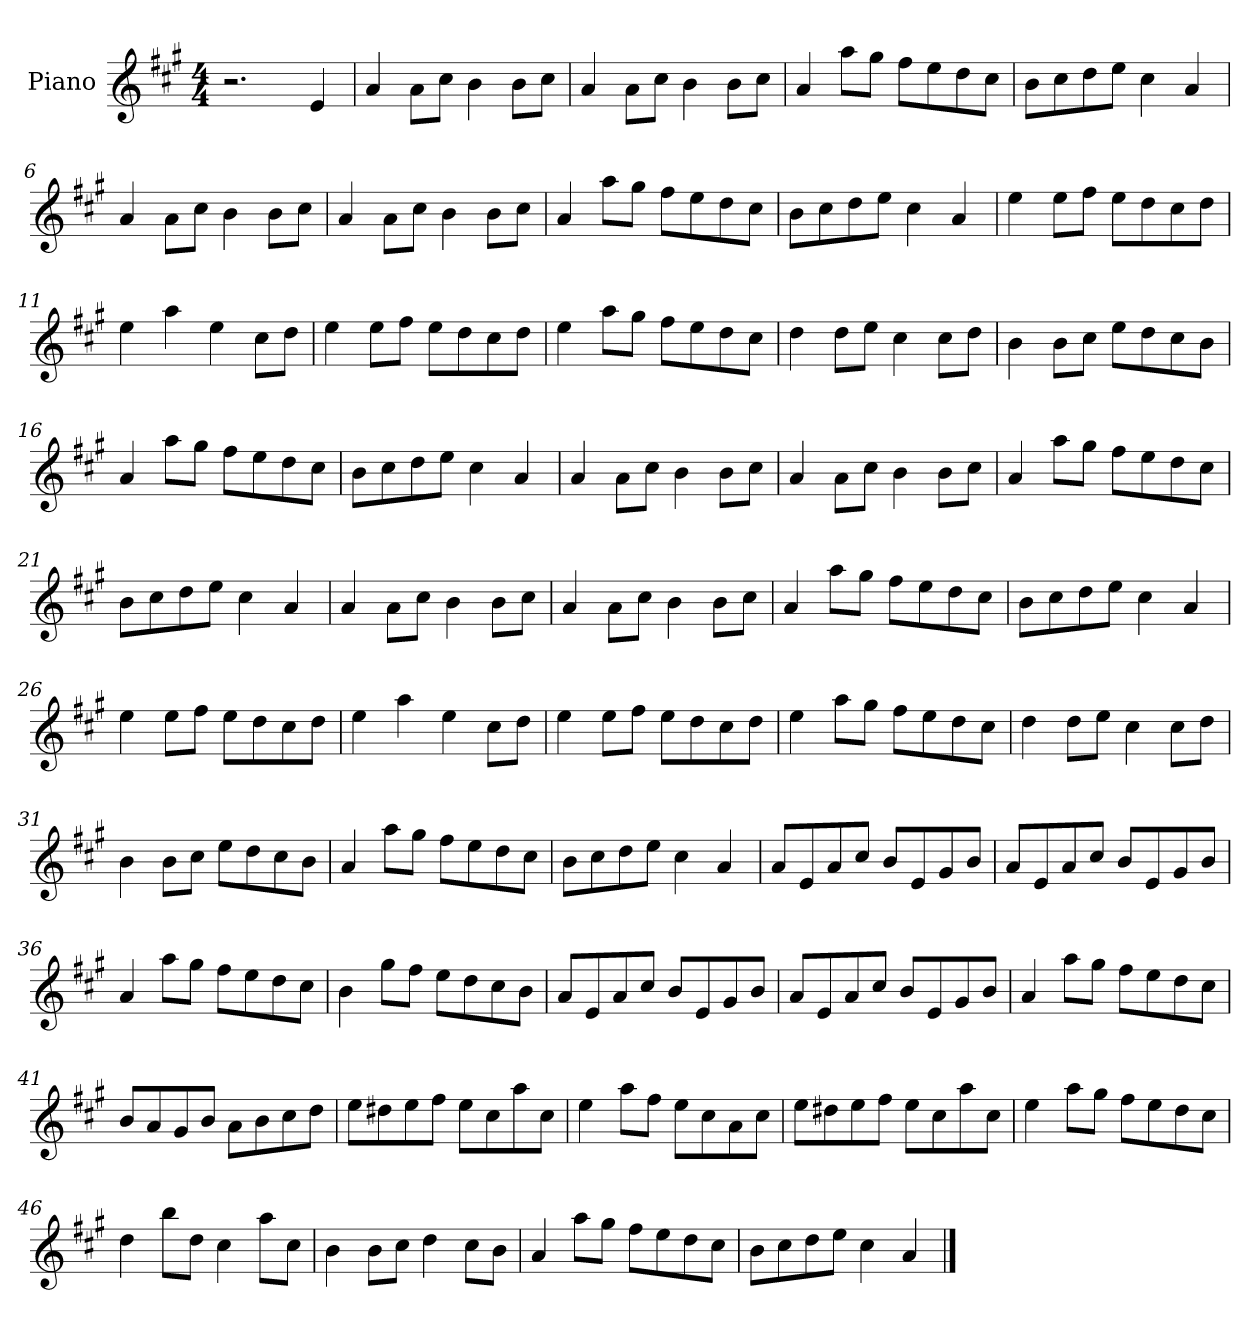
**kern
*part1
*staff1
*I"Piano
*I'Pno
*clefG2
*k[f#c#g#]
*M4/4
=1
2.r
4e/
=2
4a/
8a\L
8cc#\J
4b\
8b\L
8cc#\J
=3
4a/
8a\L
8cc#\J
4b\
8b\L
8cc#\J
=4
4a/
8aa\L
8gg#\J
8ff#\L
8ee\
8dd\
8cc#\J
=5
8b\L
8cc#\
8dd\
8ee\J
4cc#\
4a/
=6
4a/
8a\L
8cc#\J
4b\
8b\L
8cc#\J
=7
4a/
8a\L
8cc#\J
4b\
8b\L
8cc#\J
=8
4a/
8aa\L
8gg#\J
8ff#\L
8ee\
8dd\
8cc#\J
=9
8b\L
8cc#\
8dd\
8ee\J
4cc#\
4a/
=10
4ee\
8ee\L
8ff#\J
8ee\L
8dd\
8cc#\
8dd\J
=11
4ee\
4aa\
4ee\
8cc#\L
8dd\J
=12
4ee\
8ee\L
8ff#\J
8ee\L
8dd\
8cc#\
8dd\J
=13
4ee\
8aa\L
8gg#\J
8ff#\L
8ee\
8dd\
8cc#\J
=14
4dd\
8dd\L
8ee\J
4cc#\
8cc#\L
8dd\J
=15
4b\
8b\L
8cc#\J
8ee\L
8dd\
8cc#\
8b\J
=16
4a/
8aa\L
8gg#\J
8ff#\L
8ee\
8dd\
8cc#\J
=17
8b\L
8cc#\
8dd\
8ee\J
4cc#\
4a/
=18
4a/
8a\L
8cc#\J
4b\
8b\L
8cc#\J
=19
4a/
8a\L
8cc#\J
4b\
8b\L
8cc#\J
=20
4a/
8aa\L
8gg#\J
8ff#\L
8ee\
8dd\
8cc#\J
=21
8b\L
8cc#\
8dd\
8ee\J
4cc#\
4a/
=22
4a/
8a\L
8cc#\J
4b\
8b\L
8cc#\J
=23
4a/
8a\L
8cc#\J
4b\
8b\L
8cc#\J
=24
4a/
8aa\L
8gg#\J
8ff#\L
8ee\
8dd\
8cc#\J
=25
8b\L
8cc#\
8dd\
8ee\J
4cc#\
4a/
=26
4ee\
8ee\L
8ff#\J
8ee\L
8dd\
8cc#\
8dd\J
=27
4ee\
4aa\
4ee\
8cc#\L
8dd\J
=28
4ee\
8ee\L
8ff#\J
8ee\L
8dd\
8cc#\
8dd\J
=29
4ee\
8aa\L
8gg#\J
8ff#\L
8ee\
8dd\
8cc#\J
=30
4dd\
8dd\L
8ee\J
4cc#\
8cc#\L
8dd\J
=31
4b\
8b\L
8cc#\J
8ee\L
8dd\
8cc#\
8b\J
=32
4a/
8aa\L
8gg#\J
8ff#\L
8ee\
8dd\
8cc#\J
=33
8b\L
8cc#\
8dd\
8ee\J
4cc#\
4a/
=34
8a/L
8e/
8a/
8cc#/J
8b/L
8e/
8g#/
8b/J
=35
8a/L
8e/
8a/
8cc#/J
8b/L
8e/
8g#/
8b/J
=36
4a/
8aa\L
8gg#\J
8ff#\L
8ee\
8dd\
8cc#\J
=37
4b\
8gg#\L
8ff#\J
8ee\L
8dd\
8cc#\
8b\J
=38
8a/L
8e/
8a/
8cc#/J
8b/L
8e/
8g#/
8b/J
=39
8a/L
8e/
8a/
8cc#/J
8b/L
8e/
8g#/
8b/J
=40
4a/
8aa\L
8gg#\J
8ff#\L
8ee\
8dd\
8cc#\J
=41
8b/L
8a/
8g#/
8b/J
8a\L
8b\
8cc#\
8dd\J
=42
8ee\L
8dd#X\
8ee\
8ff#\J
8ee\L
8cc#\
8aa\
8cc#\J
=43
4ee\
8aa\L
8ff#\J
8ee\L
8cc#\
8a\
8cc#\J
=44
8ee\L
8dd#X\
8ee\
8ff#\J
8ee\L
8cc#\
8aa\
8cc#\J
=45
4ee\
8aa\L
8gg#\J
8ff#\L
8ee\
8dd\
8cc#\J
=46
4dd\
8bb\L
8dd\J
4cc#\
8aa\L
8cc#\J
=47
4b\
8b\L
8cc#\J
4dd\
8cc#\L
8b\J
=48
4a/
8aa\L
8gg#\J
8ff#\L
8ee\
8dd\
8cc#\J
=49
8b\L
8cc#\
8dd\
8ee\J
4cc#\
4a/
==
*-
